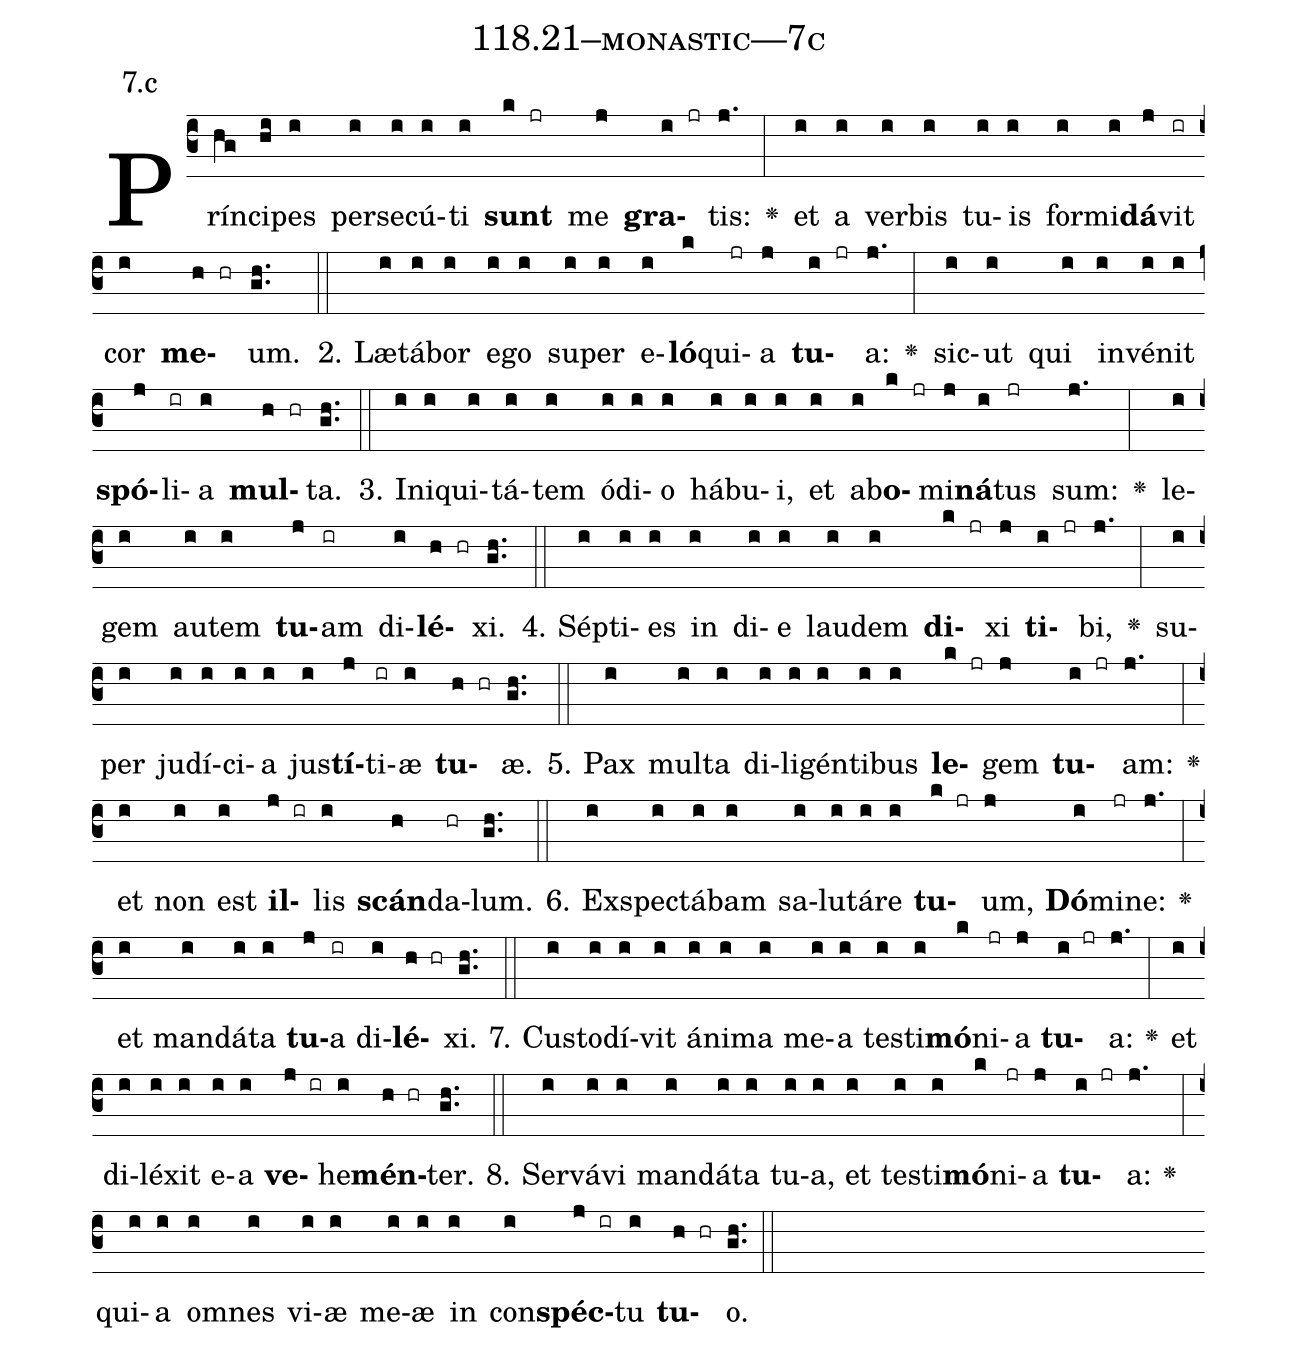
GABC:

name: 118.21--monastic---7c;
annotation: 7.c;
%%
(c3)Prín(hg)ci(hi)pes(i) per(i)se(i)cú(i)ti(i) <b>sunt</b>(k jr) me(j) <b>gra</b>(i jr)tis:(j.) <v>\greheightstar</v>(:) et(i) a(i) ver(i)bis(i) tu(i)is(i) for(i)mi(i)<b>dá</b>(j)vit(ir) cor(i) <b>me</b>(h hr)um.(gh..) (::)
2. Læ(i)tá(i)bor(i) e(i)go(i) su(i)per(i) e(i)<b>ló</b>(k)qui(jr)a(j) <b>tu</b>(i jr)a:(j.) <v>\greheightstar</v>(:) sic(i)ut(i) qui(i) in(i)vé(i)nit(i) <b>spó</b>(j)li(ir)a(i) <b>mul</b>(h hr)ta.(gh..) (::)
3. In(i)i(i)qui(i)tá(i)tem(i) ó(i)di(i)o(i) há(i)bu(i)i,(i) et(i) ab(i)<b>o</b>(k jr)mi(j)<b>ná</b>(i)tus(jr) sum:(j.) <v>\greheightstar</v>(:) le(i)gem(i) au(i)tem(i) <b>tu</b>(j)am(ir) di(i)<b>lé</b>(h hr)xi.(gh..) (::)
4. Sép(i)ti(i)es(i) in(i) di(i)e(i) lau(i)dem(i) <b>di</b>(k jr)xi(j) <b>ti</b>(i jr)bi,(j.) <v>\greheightstar</v>(:) su(i)per(i) ju(i)dí(i)ci(i)a(i) jus(i)<b>tí</b>(j)ti(ir)æ(i) <b>tu</b>(h hr)æ.(gh..) (::)
5. Pax(i) mul(i)ta(i) di(i)li(i)gén(i)ti(i)bus(i) <b>le</b>(k jr)gem(j) <b>tu</b>(i jr)am:(j.) <v>\greheightstar</v>(:) et(i) non(i) est(i) <b>il</b>(j ir)lis(i) <b>scán</b>(h)da(hr)lum.(gh..) (::)
6. Ex(i)spec(i)tá(i)bam(i) sa(i)lu(i)tá(i)re(i) <b>tu</b>(k jr)um,(j) <b>Dó</b>(i)mi(jr)ne:(j.) <v>\greheightstar</v>(:) et(i) man(i)dá(i)ta(i) <b>tu</b>(j)a(ir) di(i)<b>lé</b>(h hr)xi.(gh..) (::)
7. Cus(i)to(i)dí(i)vit(i) á(i)ni(i)ma(i) me(i)a(i) tes(i)ti(i)<b>mó</b>(k)ni(jr)a(j) <b>tu</b>(i jr)a:(j.) <v>\greheightstar</v>(:) et(i) di(i)lé(i)xit(i) e(i)a(i) <b>ve</b>(j ir)he(i)<b>mén</b>(h hr)ter.(gh..) (::)
8. Ser(i)vá(i)vi(i) man(i)dá(i)ta(i) tu(i)a,(i) et(i) tes(i)ti(i)<b>mó</b>(k)ni(jr)a(j) <b>tu</b>(i jr)a:(j.) <v>\greheightstar</v>(:) qui(i)a(i) om(i)nes(i) vi(i)æ(i) me(i)æ(i) in(i) con(i)<b>spéc</b>(j ir)tu(i) <b>tu</b>(h hr)o.(gh..) (::)
